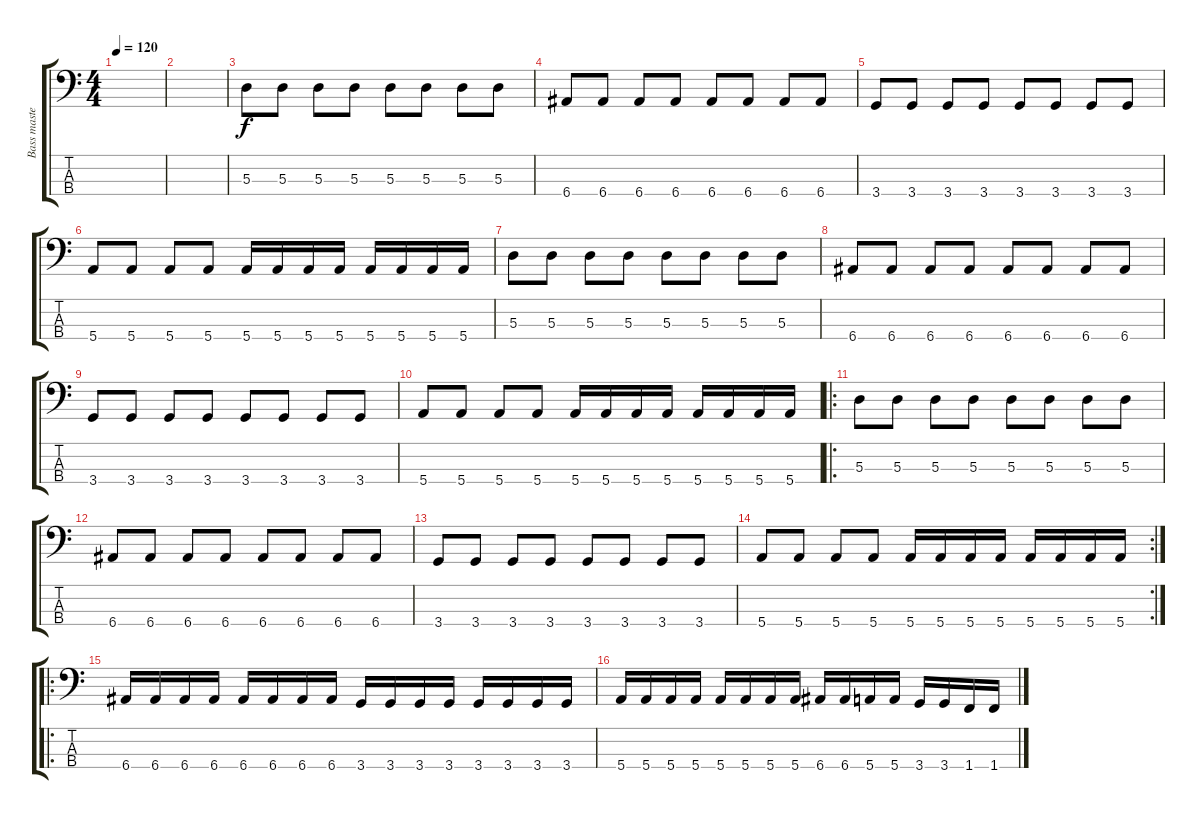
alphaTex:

\track ("Bass master" "Bass maste") {instrument slapbass2}
\staff {score tabs}
\tuning (G2 D2 A1 E1) {hide}
\ts (4 4)
\tempo 120
\clef f4
\ks c
|
|
5.3.8 5.3.8 5.3.8 5.3.8 5.3.8 5.3.8 5.3.8 5.3.8 |
6.4.8 6.4.8 6.4.8 6.4.8 6.4.8 6.4.8 6.4.8 6.4.8 |
3.4.8 3.4.8 3.4.8 3.4.8 3.4.8 3.4.8 3.4.8 3.4.8 |
5.4.8 5.4.8 5.4.8 5.4.8 5.4.16 5.4.16 5.4.16 5.4.16 5.4.16 5.4.16 5.4.16 5.4.16 |
5.3.8 5.3.8 5.3.8 5.3.8 5.3.8 5.3.8 5.3.8 5.3.8 |
6.4.8 6.4.8 6.4.8 6.4.8 6.4.8 6.4.8 6.4.8 6.4.8 |
3.4.8 3.4.8 3.4.8 3.4.8 3.4.8 3.4.8 3.4.8 3.4.8 |
5.4.8 5.4.8 5.4.8 5.4.8 5.4.16 5.4.16 5.4.16 5.4.16 5.4.16 5.4.16 5.4.16 5.4.16 |
\ro
5.3.8 5.3.8 5.3.8 5.3.8 5.3.8 5.3.8 5.3.8 5.3.8 |
6.4.8 6.4.8 6.4.8 6.4.8 6.4.8 6.4.8 6.4.8 6.4.8 |
3.4.8 3.4.8 3.4.8 3.4.8 3.4.8 3.4.8 3.4.8 3.4.8 |
\rc 2
5.4.8 5.4.8 5.4.8 5.4.8 5.4.16 5.4.16 5.4.16 5.4.16 5.4.16 5.4.16 5.4.16 5.4.16 |
\ro
6.4.16 6.4.16 6.4.16 6.4.16 6.4.16 6.4.16 6.4.16 6.4.16 3.4.16 3.4.16 3.4.16 3.4.16 3.4.16 3.4.16 3.4.16 3.4.16 |
5.4.16 5.4.16 5.4.16 5.4.16 5.4.16 5.4.16 5.4.16 5.4.16 6.4.16 6.4.16 5.4.16 5.4.16 3.4.16 3.4.16 1.4.16 1.4.16
